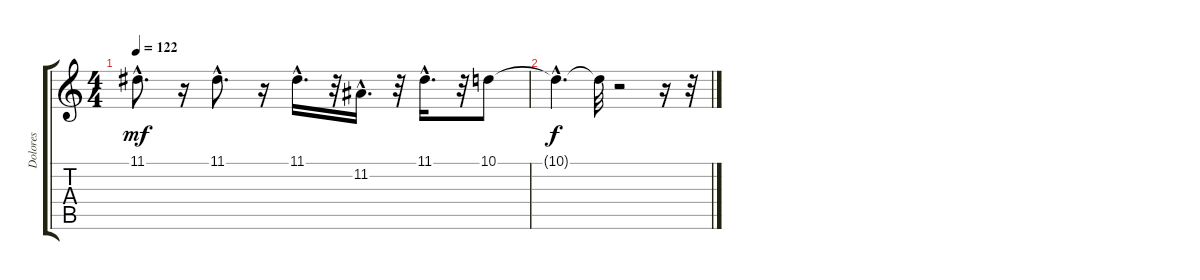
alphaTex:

\track ("Dolores" "Dolores") {instrument pad3polysynth}
\staff {score tabs}
\tuning (E4 B3 G3 D3 A2 E2) {hide}
\ts (4 4)
\tempo 122
\clef g2
\ks c
11.1{hac}.8{d dy mf} r.16 11.1{hac}.8{d} r.16 11.1{hac}.16{d} r.32 11.2{hac}.16{d} r.32 11.1{hac}.16{d} r.32 10.1.8 |
10.1{hac t}.4{d dy f} 10.1{t}.32 r.2 r.16 r.32
